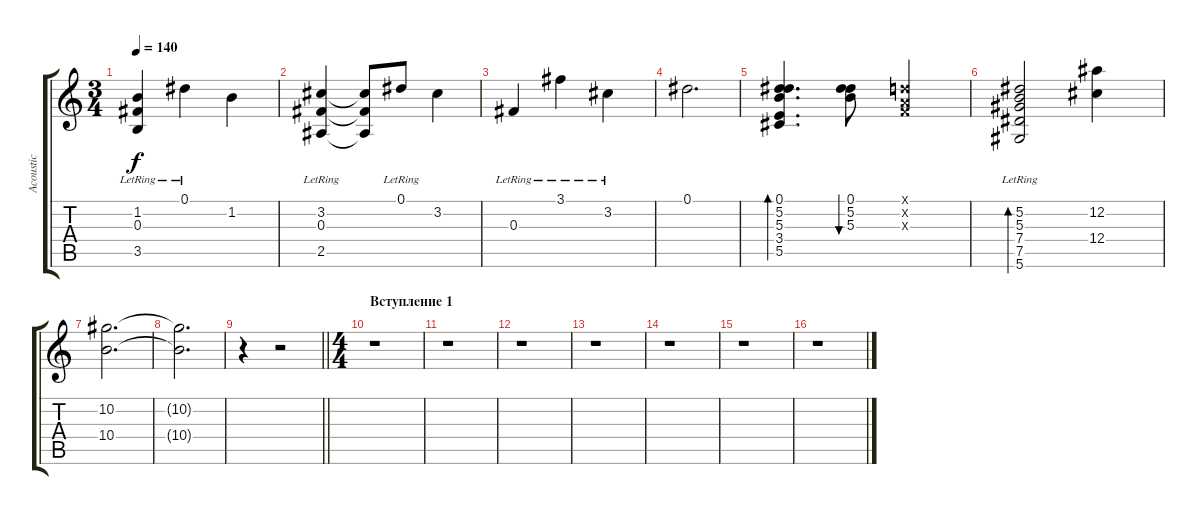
\track ("Acoustic" "Acoustic") {instrument acousticguitarsteel}
\staff {score tabs}
\tuning (Eb4 Bb3 Gb3 Db3 Ab2 Eb2) {hide}
\ts (3 4)
\tempo 140
\clef g2
\ks c
(1.2 0.3 3.5{lr}).4{dy f} 0.1{lr}.4 1.2.4 |
(3.2 0.3 2.5{lr}).4 (3.2{t} 0.3{t} 2.5{t}).8 0.1{lr}.8 3.2.4 |
0.3{lr}.4 3.1{lr}.4 3.2{lr}.4 |
0.1.2{d} |
(0.1 5.2 5.3 3.4 5.5).4{d bd 120} (0.1 5.2 5.3).8{bu 60} (-1.1{x} -1.2{x} -1.3{x}).4 |
(5.2 5.3{lr} 7.4{lr} 7.5{lr} 5.6).2{bd 120} (12.2 12.4).4 |
(10.2 10.4).2{d} |
(10.2{t} 10.4{t}).2{d} |
\barLineRight lightlight
r.4 r.2 |
\ts (4 4)
\section ("" "Вступление 1")
r.1 |
r.1 |
r.1 |
r.1 |
r.1 |
r.1 |
r.1
